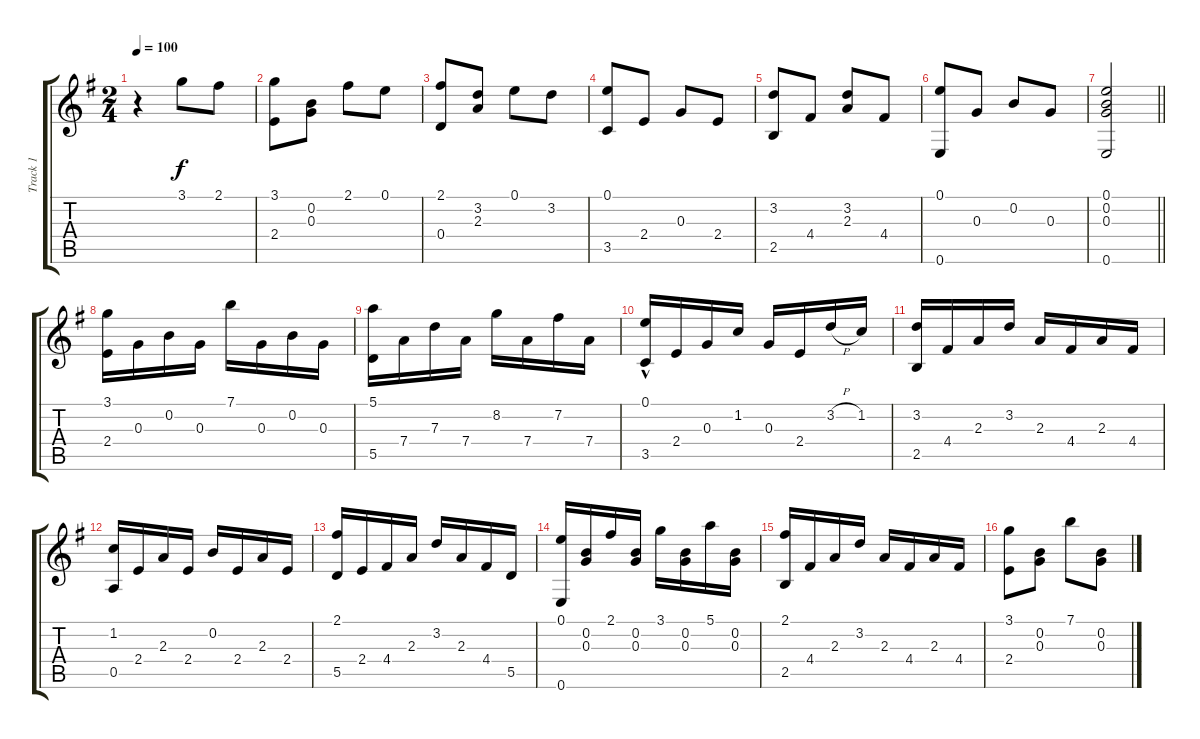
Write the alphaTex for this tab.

\track ("Track 1" "Track 1") {instrument acousticguitarnylon}
\staff {score tabs}
\tuning (E4 B3 G3 D3 A2 E2) {hide}
\ts (2 4)
\tempo 100
\clef g2
\ks g
r.4{dy f instrument acousticguitarnylon} 3.1.8 2.1.8 |
(3.1 2.4).8 (0.2 0.3).8 2.1.8 0.1.8 |
(2.1 0.4).8 (3.2 2.3).8 0.1.8 3.2.8 |
(0.1 3.5).8 2.4.8 0.3.8 2.4.8 |
(3.2 2.5).8 4.4.8 (3.2 2.3).8 4.4.8 |
(0.1 0.6).8 0.3.8 0.2.8 0.3.8 |
\barLineRight lightlight
(0.1 0.2 0.3 0.6).2 |
(3.1 2.4).16 0.3.16 0.2.16 0.3.16 7.1.16 0.3.16 0.2.16 0.3.16 |
(5.1 5.5).16 7.4.16 7.3.16 7.4.16 8.2.16 7.4.16 7.2.16 7.4.16 |
(0.1{hac} 3.5).16 2.4.16 0.3.16 1.2.16 0.3.16 2.4.16 3.2{h}.16 1.2.16 |
(3.2 2.5).16 4.4.16 2.3.16 3.2.16 2.3.16 4.4.16 2.3.16 4.4.16 |
(1.2 0.5).16 2.4.16 2.3.16 2.4.16 0.2.16 2.4.16 2.3.16 2.4.16 |
(2.1 5.5).16 2.4.16 4.4.16 2.3.16 3.2.16 2.3.16 4.4.16 5.5.16 |
(0.1 0.6).16 (0.2 0.3).16 2.1.16 (0.2 0.3).16 3.1.16 (0.2 0.3).16 5.1.16 (0.2 0.3).16 |
(2.1 2.5).16 4.4.16 2.3.16 3.2.16 2.3.16 4.4.16 2.3.16 4.4.16 |
(3.1 2.4).8 (0.2 0.3).8 7.1.8 (0.2 0.3).8
